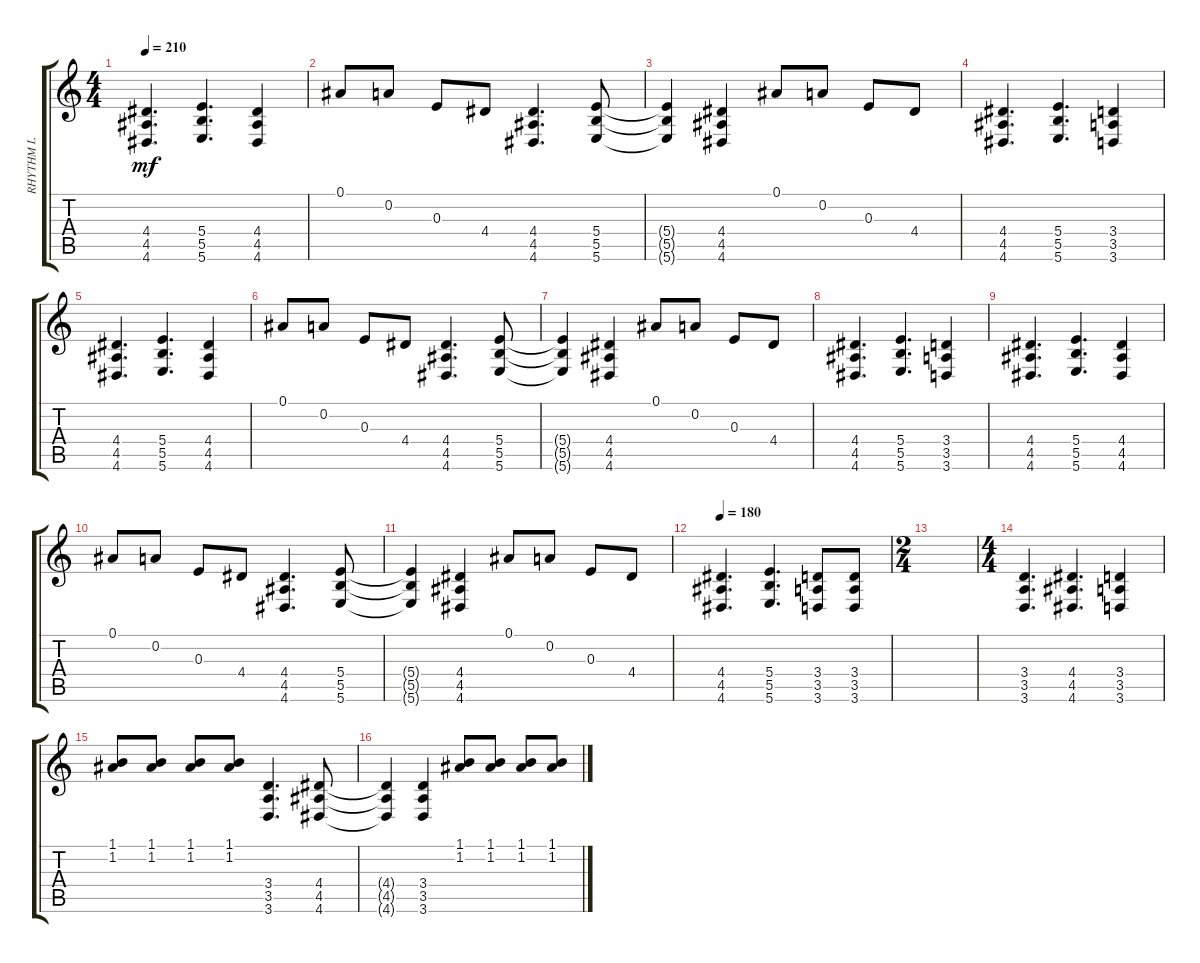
\track ("RHYTHM L" "RHYTHM L") {instrument distortionguitar}
\staff {score tabs}
\tuning (Bb3 A3 E3 B2 Gb2 B1) {hide}
\ts (4 4)
\tempo 210
\clef g2
\ks c
(4.4 4.5 4.6).4{d dy mf} (5.4 5.5 5.6).4{d} (4.4 4.5 4.6).4 |
0.1.8 0.2.8 0.3.8 4.4.8 (4.4 4.5 4.6).4{d} (5.4 5.5 5.6).8 |
(5.4{t} 5.5{t} 5.6{t}).4 (4.4 4.5 4.6).4 0.1.8 0.2.8 0.3.8 4.4.8 |
(4.4 4.5 4.6).4{d} (5.4 5.5 5.6).4{d} (3.4 3.5 3.6).4 |
(4.4 4.5 4.6).4{d} (5.4 5.5 5.6).4{d} (4.4 4.5 4.6).4 |
0.1.8 0.2.8 0.3.8 4.4.8 (4.4 4.5 4.6).4{d} (5.4 5.5 5.6).8 |
(5.4{t} 5.5{t} 5.6{t}).4 (4.4 4.5 4.6).4 0.1.8 0.2.8 0.3.8 4.4.8 |
(4.4 4.5 4.6).4{d} (5.4 5.5 5.6).4{d} (3.4 3.5 3.6).4 |
(4.4 4.5 4.6).4{d} (5.4 5.5 5.6).4{d} (4.4 4.5 4.6).4 |
0.1.8 0.2.8 0.3.8 4.4.8 (4.4 4.5 4.6).4{d} (5.4 5.5 5.6).8 |
(5.4{t} 5.5{t} 5.6{t}).4 (4.4 4.5 4.6).4 0.1.8 0.2.8 0.3.8 4.4.8 |
\tempo 180
(4.4 4.5 4.6).4{d} (5.4 5.5 5.6).4{d} (3.4 3.5 3.6).8 (3.4 3.5 3.6).8 |
\ts (2 4)
|
\ts (4 4)
(3.4 3.5 3.6).4{d} (4.4 4.5 4.6).4{d} (3.4 3.5 3.6).4 |
(1.1 1.2).8 (1.1 1.2).8 (1.1 1.2).8 (1.1 1.2).8 (3.4 3.5 3.6).4{d} (4.4 4.5 4.6).8 |
(4.4{t} 4.5{t} 4.6{t}).4 (3.4 3.5 3.6).4 (1.1 1.2).8 (1.1 1.2).8 (1.1 1.2).8 (1.1 1.2).8
